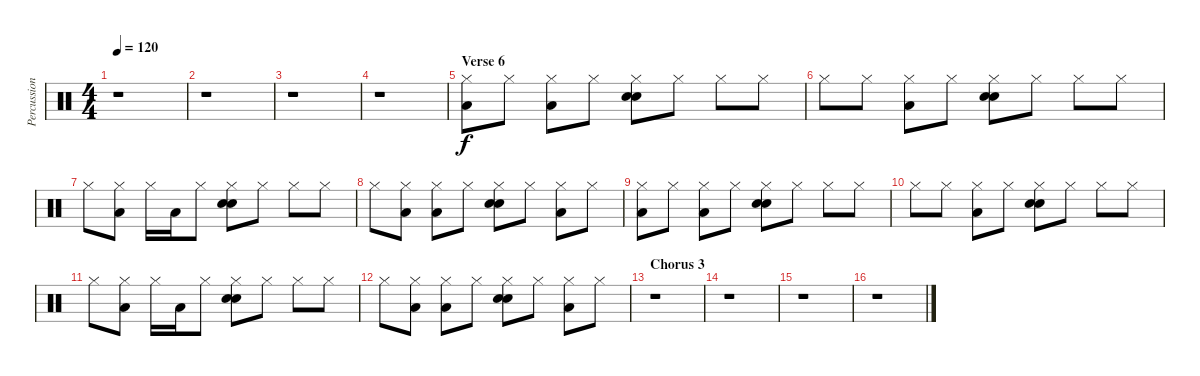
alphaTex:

\track ("Percussions" "Percussion") {instrument percussion}
\staff {score}
\articulation defaults
\ts (4 4)
\tempo 120
\clef neutral
\ks c
r.1{dy f} |
r.1 |
r.1 |
r.1 |
\section ("" "Verse 6")
("Hi-Hat (closed)" "Low Tom (hit)").8 "Hi-Hat (closed)".8 ("Hi-Hat (closed)" "Low Tom (hit)").8 "Hi-Hat (closed)".8 ("Hi-Hat (closed)" "Snare (hit) 2" "Hand Clap (hit)").8 "Hi-Hat (closed)".8 "Hi-Hat (closed)".8 "Hi-Hat (closed)".8 |
"Hi-Hat (closed)".8 "Hi-Hat (closed)".8 ("Hi-Hat (closed)" "Low Tom (hit)").8 "Hi-Hat (closed)".8 ("Hi-Hat (closed)" "Snare (hit) 2" "Hand Clap (hit)").8 "Hi-Hat (closed)".8 "Hi-Hat (closed)".8 "Hi-Hat (closed)".8 |
"Hi-Hat (closed)".8 ("Hi-Hat (closed)" "Low Tom (hit)").8 "Hi-Hat (closed)".16 "Low Tom (hit)".16 "Hi-Hat (closed)".8 ("Hi-Hat (closed)" "Snare (hit) 2" "Hand Clap (hit)").8 "Hi-Hat (closed)".8 "Hi-Hat (closed)".8 "Hi-Hat (closed)".8 |
"Hi-Hat (closed)".8 ("Hi-Hat (closed)" "Low Tom (hit)").8 ("Hi-Hat (closed)" "Low Tom (hit)").8 "Hi-Hat (closed)".8 ("Hi-Hat (closed)" "Snare (hit) 2" "Hand Clap (hit)").8 "Hi-Hat (closed)".8 ("Hi-Hat (closed)" "Low Tom (hit)").8 "Hi-Hat (closed)".8 |
("Hi-Hat (closed)" "Low Tom (hit)").8 "Hi-Hat (closed)".8 ("Hi-Hat (closed)" "Low Tom (hit)").8 "Hi-Hat (closed)".8 ("Hi-Hat (closed)" "Snare (hit) 2" "Hand Clap (hit)").8 "Hi-Hat (closed)".8 "Hi-Hat (closed)".8 "Hi-Hat (closed)".8 |
"Hi-Hat (closed)".8 "Hi-Hat (closed)".8 ("Hi-Hat (closed)" "Low Tom (hit)").8 "Hi-Hat (closed)".8 ("Hi-Hat (closed)" "Snare (hit) 2" "Hand Clap (hit)").8 "Hi-Hat (closed)".8 "Hi-Hat (closed)".8 "Hi-Hat (closed)".8 |
"Hi-Hat (closed)".8 ("Hi-Hat (closed)" "Low Tom (hit)").8 "Hi-Hat (closed)".16 "Low Tom (hit)".16 "Hi-Hat (closed)".8 ("Hi-Hat (closed)" "Snare (hit) 2" "Hand Clap (hit)").8 "Hi-Hat (closed)".8 "Hi-Hat (closed)".8 "Hi-Hat (closed)".8 |
"Hi-Hat (closed)".8 ("Hi-Hat (closed)" "Low Tom (hit)").8 ("Hi-Hat (closed)" "Low Tom (hit)").8 "Hi-Hat (closed)".8 ("Hi-Hat (closed)" "Snare (hit) 2" "Hand Clap (hit)").8 "Hi-Hat (closed)".8 ("Hi-Hat (closed)" "Low Tom (hit)").8 "Hi-Hat (closed)".8 |
\section ("" "Chorus 3")
r.1 |
r.1 |
r.1 |
r.1
